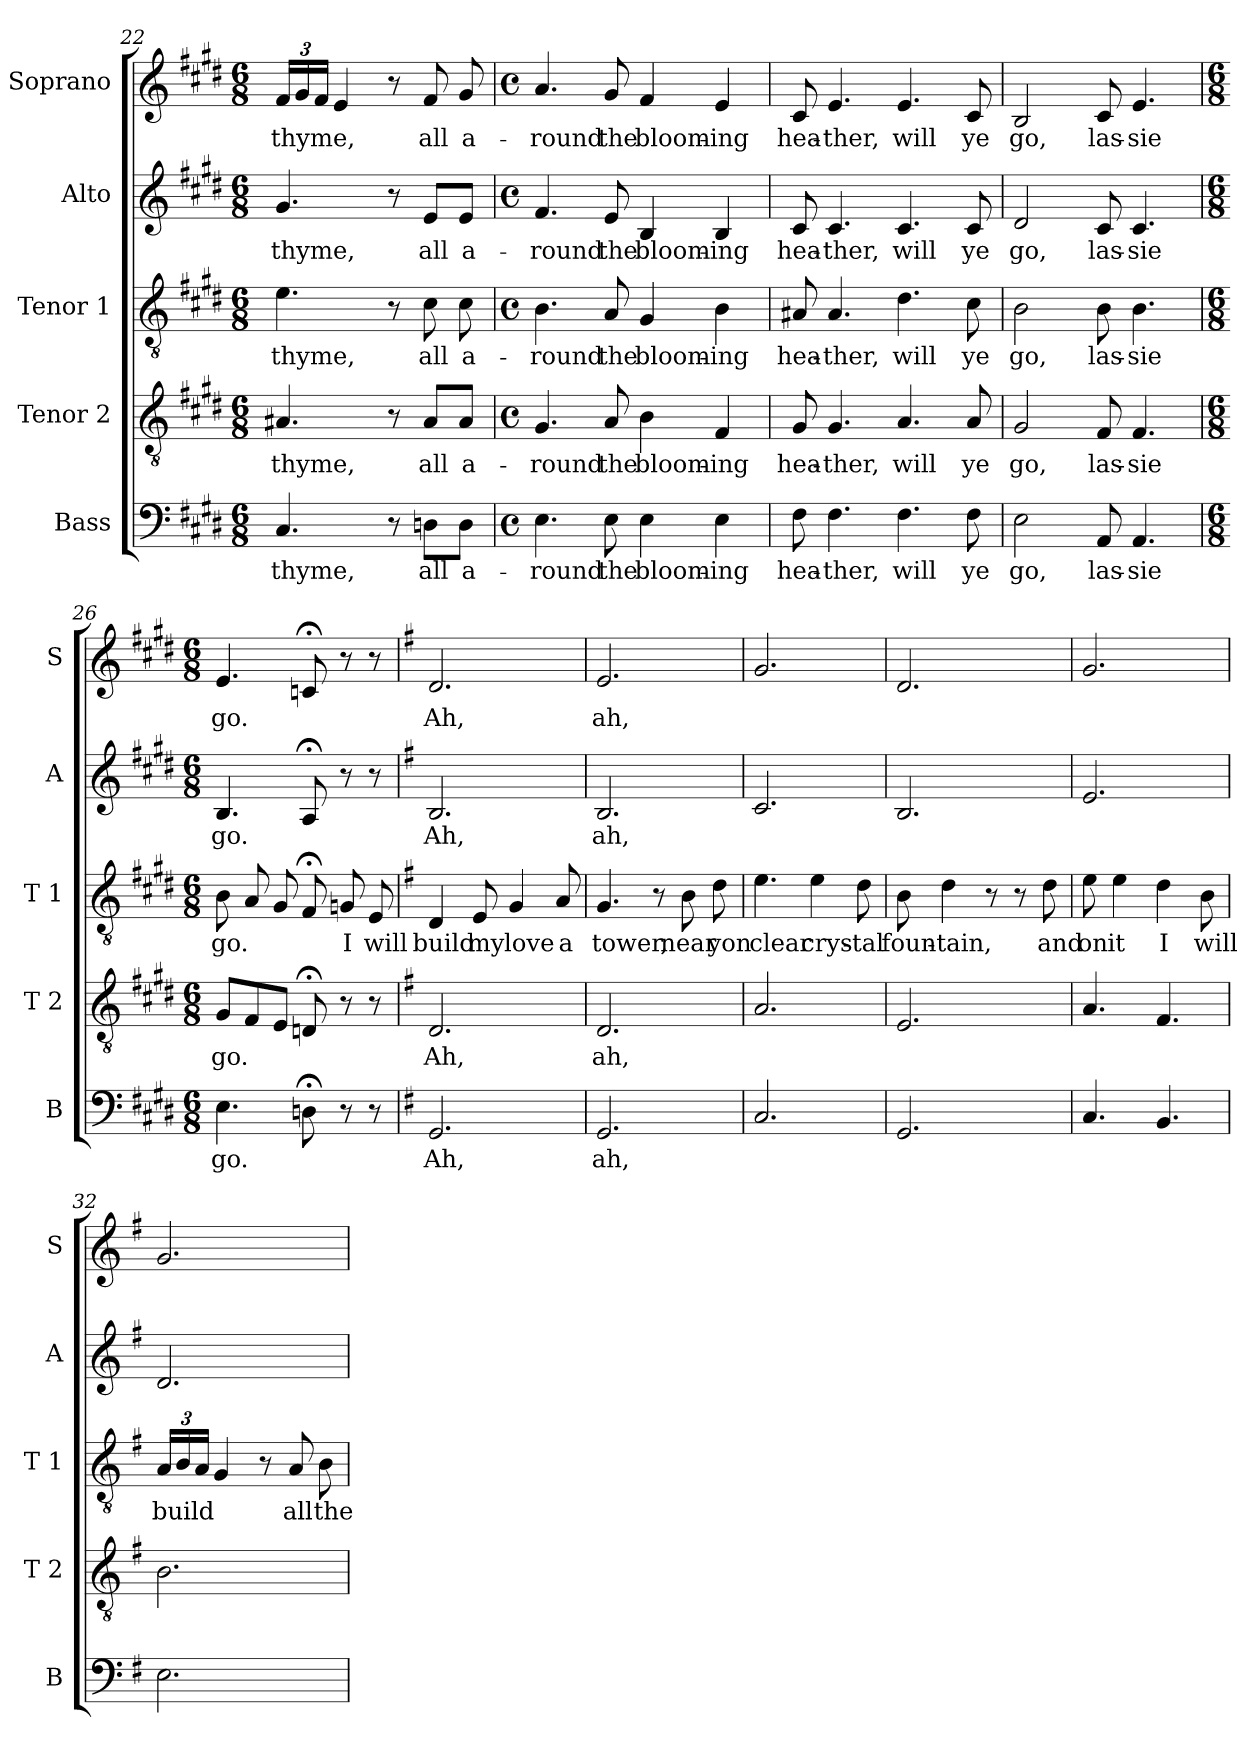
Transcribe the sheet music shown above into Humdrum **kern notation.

**kern	**text	**kern	**text	**kern	**text	**kern	**text	**kern	**text
*part5	*part5	*part4	*part4	*part3	*part3	*part2	*part2	*part1	*part1
*staff5	*staff5	*staff4	*staff4	*staff3	*staff3	*staff2	*staff2	*staff1	*staff1
*I"Bass	*	*I"Tenor 2	*	*I"Tenor 1	*	*I"Alto	*	*I"Soprano	*
*I'B	*	*I'T 2	*	*I'T 1	*	*I'A	*	*I'S	*
*clefF4	*	*clefGv2	*	*clefGv2	*	*clefG2	*	*clefG2	*
*k[f#c#g#d#]	*	*k[f#c#g#d#]	*	*k[f#c#g#d#]	*	*k[f#c#g#d#]	*	*k[f#c#g#d#]	*
*E:	*	*E:	*	*E:	*	*E:	*	*E:	*
*M6/8	*	*M6/8	*	*M6/8	*	*M6/8	*	*M6/8	*
=22	=22	=22	=22	=22	=22	=22	=22	=22	=22
!	!LO:LY:b	!	!LO:LY:b	!	!LO:LY:b	!	!LO:LY:b	!	!LO:LY:b
4.C#/	thyme,	4.A#X/	thyme,	4.e\	thyme,	4.g#/	thyme,	24f#/LL	thyme,
.	.	.	.	.	.	.	.	24g#/	.
.	.	.	.	.	.	.	.	24f#/JJ	.
.	.	.	.	.	.	.	.	4e/	.
8r	.	8r	.	8r	.	8r	.	8r	.
!	!LO:LY:b	!	!LO:LY:b	!	!LO:LY:b	!	!LO:LY:b	!	!LO:LY:b
8Dn\L	all	8A#/L	all	8c#\	all	8e/L	all	8f#/	all
!	!LO:LY:b	!	!LO:LY:b	!	!LO:LY:b	!	!LO:LY:b	!	!LO:LY:b
8D\J	a-	8A#/J	a-	8c#\	a-	8e/J	a-	8g#/	a-
=23	=23	=23	=23	=23	=23	=23	=23	=23	=23
*M4/4	*	*M4/4	*	*M4/4	*	*M4/4	*	*M4/4	*
*met(c)	*	*met(c)	*	*met(c)	*	*met(c)	*	*met(c)	*
!	!LO:LY:b	!	!LO:LY:b	!	!LO:LY:b	!	!LO:LY:b	!	!LO:LY:b
4.E\	-round	4.G#/	-round	4.B\	-round	4.f#/	-round	4.a/	-round
!	!LO:LY:b	!	!LO:LY:b	!	!LO:LY:b	!	!LO:LY:b	!	!LO:LY:b
8E\	the	8A/	the	8A/	the	8e/	the	8g#/	the
!	!LO:LY:b	!	!LO:LY:b	!	!LO:LY:b	!	!LO:LY:b	!	!LO:LY:b
4E\	bloom-	4B\	bloom-	4G#/	bloom-	4B/	bloom-	4f#/	bloom-
!	!LO:LY:b	!	!LO:LY:b	!	!LO:LY:b	!	!LO:LY:b	!	!LO:LY:b
4E\	-ing	4F#/	-ing	4B\	-ing	4B/	-ing	4e/	-ing
=24	=24	=24	=24	=24	=24	=24	=24	=24	=24
!	!LO:LY:b	!	!LO:LY:b	!	!LO:LY:b	!	!LO:LY:b	!	!LO:LY:b
8F#\	hea-	8G#/	hea-	8A#X/	hea-	8c#/	hea-	8c#/	hea-
!	!LO:LY:b	!	!LO:LY:b	!	!LO:LY:b	!	!LO:LY:b	!	!LO:LY:b
4.F#\	-ther,	4.G#/	-ther,	4.A#/	-ther,	4.c#/	-ther,	4.e/	-ther,
!	!LO:LY:b	!	!LO:LY:b	!	!LO:LY:b	!	!LO:LY:b	!	!LO:LY:b
4.F#\	will	4.A/	will	4.d#\	will	4.c#/	will	4.e/	will
!	!LO:LY:b	!	!LO:LY:b	!	!LO:LY:b	!	!LO:LY:b	!	!LO:LY:b
8F#\	ye	8A/	ye	8c#\	ye	8c#/	ye	8c#/	ye
!!LO:PB:g=z
=25	=25	=25	=25	=25	=25	=25	=25	=25	=25
!	!LO:LY:b	!	!LO:LY:b	!	!LO:LY:b	!	!LO:LY:b	!	!LO:LY:b
2E\	go,	2G#/	go,	2B\	go,	2d#/	go,	2B/	go,
!	!LO:LY:b	!	!LO:LY:b	!	!LO:LY:b	!	!LO:LY:b	!	!LO:LY:b
8AA/	las-	8F#/	las-	8B\	las-	8c#/	las-	8c#/	las-
!	!LO:LY:b	!	!LO:LY:b	!	!LO:LY:b	!	!LO:LY:b	!	!LO:LY:b
4.AA/	-sie	4.F#/	-sie	4.B\	-sie	4.c#/	-sie	4.e/	-sie
=26	=26	=26	=26	=26	=26	=26	=26	=26	=26
*M6/8	*	*M6/8	*	*M6/8	*	*M6/8	*	*M6/8	*
!	!LO:LY:b	!	!LO:LY:b	!	!LO:LY:b	!	!LO:LY:b	!	!LO:LY:b
4.E\	go.	8G#/L	go.	8B\	go.	4.B/	go.	4.e/	go.
.	.	8F#/	.	8A/	.	.	.	.	.
.	.	8E/J	.	8G#/	.	.	.	.	.
8Dn;<\	.	8Dn;</	.	8F#;</	.	8A;</	.	8cn;</	.
!	!	!	!	!	!LO:LY:b	!	!	!	!
8r	.	8r	.	8Gn/	I	8r	.	8r	.
!	!	!	!	!	!LO:LY:b	!	!	!	!
8r	.	8r	.	8E/	will	8r	.	8r	.
=27	=27	=27	=27	=27	=27	=27	=27	=27	=27
*k[f#]	*	*k[f#]	*	*k[f#]	*	*k[f#]	*	*k[f#]	*
*G:	*	*G:	*	*G:	*	*G:	*	*G:	*
!	!LO:LY:b	!	!LO:LY:b	!	!LO:LY:b	!	!LO:LY:b	!	!LO:LY:b
2.GG/	Ah,	2.D/	Ah,	4D/	build	2.B/	Ah,	2.d/	Ah,
!	!	!	!	!	!LO:LY:b	!	!	!	!
.	.	.	.	8E/	my	.	.	.	.
!	!	!	!	!	!LO:LY:b	!	!	!	!
.	.	.	.	4G/	love	.	.	.	.
!	!	!	!	!	!LO:LY:b	!	!	!	!
.	.	.	.	8A/	a	.	.	.	.
=28	=28	=28	=28	=28	=28	=28	=28	=28	=28
!	!LO:LY:b	!	!LO:LY:b	!	!LO:LY:b	!	!LO:LY:b	!	!LO:LY:b
2.GG/	ah,	2.D/	ah,	4.G/	tower,	2.B/	ah,	2.e/	ah,
.	.	.	.	8r	.	.	.	.	.
!	!	!	!	!	!LO:LY:b	!	!	!	!
.	.	.	.	8B\	near	.	.	.	.
!	!	!	!	!	!LO:LY:b	!	!	!	!
.	.	.	.	8d\	yon	.	.	.	.
=29	=29	=29	=29	=29	=29	=29	=29	=29	=29
!	!	!	!	!	!LO:LY:b	!	!	!	!
2.C/	.	2.A/	.	4.e\	clear	2.c/	.	2.g/	.
!	!	!	!	!	!LO:LY:b	!	!	!	!
.	.	.	.	4e\	crys-	.	.	.	.
!	!	!	!	!	!LO:LY:b	!	!	!	!
.	.	.	.	8d\	-tal	.	.	.	.
!!LO:LB:g=z
=30	=30	=30	=30	=30	=30	=30	=30	=30	=30
!	!	!	!	!	!LO:LY:b	!	!	!	!
2.GG/	.	2.E/	.	8B\	foun-	2.B/	.	2.d/	.
!	!	!	!	!	!LO:LY:b	!	!	!	!
.	.	.	.	4d\	-tain,	.	.	.	.
.	.	.	.	8r	.	.	.	.	.
.	.	.	.	8r	.	.	.	.	.
!	!	!	!	!	!LO:LY:b	!	!	!	!
.	.	.	.	8d\	and	.	.	.	.
=31	=31	=31	=31	=31	=31	=31	=31	=31	=31
!	!	!	!	!	!LO:LY:b	!	!	!	!
4.C/	.	4.A/	.	8e\	on	2.e/	.	2.g/	.
!	!	!	!	!	!LO:LY:b	!	!	!	!
.	.	.	.	4e\	it	.	.	.	.
!	!	!	!	!	!LO:LY:b	!	!	!	!
4.BB/	.	4.F#/	.	4d\	I	.	.	.	.
!	!	!	!	!	!LO:LY:b	!	!	!	!
.	.	.	.	8B\	will	.	.	.	.
=32	=32	=32	=32	=32	=32	=32	=32	=32	=32
!	!	!	!	!	!LO:LY:b	!	!	!	!
2.E\	.	2.B\	.	24A/LL	build	2.d/	.	2.g/	.
.	.	.	.	24B/	.	.	.	.	.
.	.	.	.	24A/JJ	.	.	.	.	.
.	.	.	.	4G/	.	.	.	.	.
.	.	.	.	8r	.	.	.	.	.
!	!	!	!	!	!LO:LY:b	!	!	!	!
.	.	.	.	8A/	all	.	.	.	.
!	!	!	!	!	!LO:LY:b	!	!	!	!
.	.	.	.	8B\	the	.	.	.	.
=	=	=	=	=	=	=	=	=	=
*-	*-	*-	*-	*-	*-	*-	*-	*-	*-
